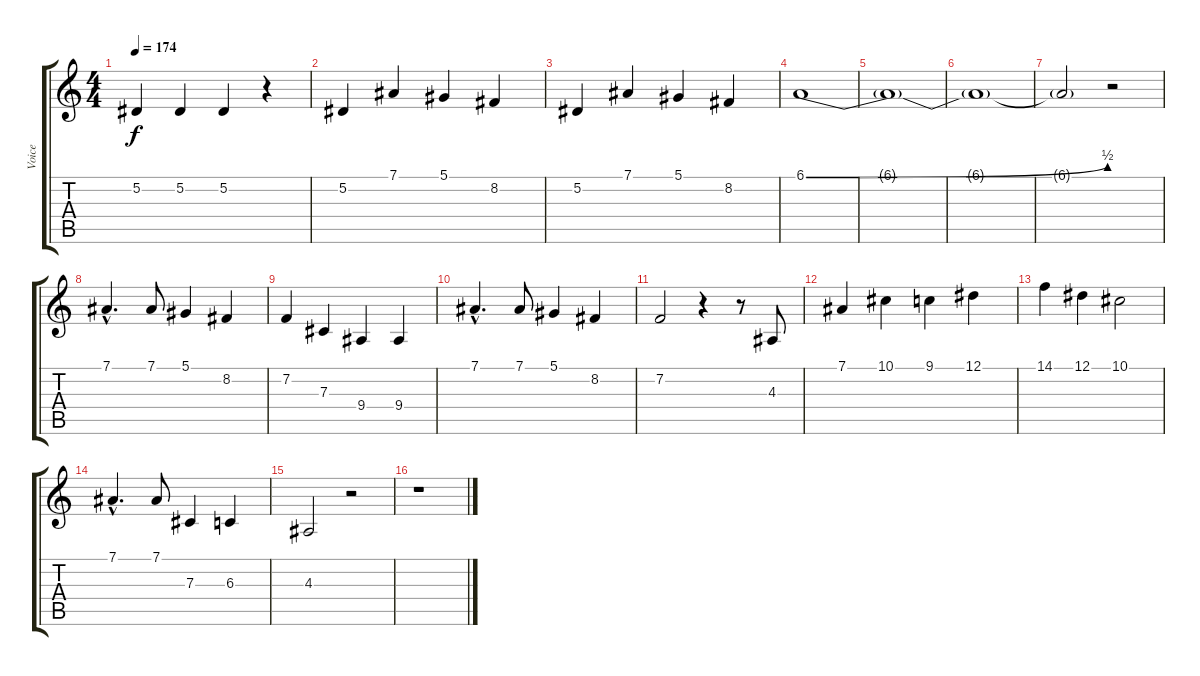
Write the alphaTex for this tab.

\track ("Voice" "Voice") {instrument trumpet}
\staff {score tabs}
\tuning (Eb4 Bb3 Gb3 Db3 Ab2 Eb2) {hide}
\ts (4 4)
\tempo 174
\clef g2
\ks c
5.2.4{dy f} 5.2.4 5.2.4 r.4 |
5.2.4 7.1.4 5.1.4 8.2.4 |
5.2.4 7.1.4 5.1.4 8.2.4 |
6.1{be (bend 0 0 60 2)}.1 |
6.1{t}.1 |
6.1{t}.1 |
6.1{t}.2 r.2 |
7.1{hac}.4{d} 7.1.8 5.1.4 8.2.4 |
7.2.4 7.3.4 9.4.4 9.4.4 |
7.1{hac}.4{d} 7.1.8 5.1.4 8.2.4 |
7.2.2 r.4 r.8 4.3.8 |
7.1.4 10.1.4 9.1.4 12.1.4 |
14.1.4 12.1.4 10.1.2 |
7.1{hac}.4{d} 7.1.8 7.3.4 6.3.4 |
4.3.2 r.2 |
r.1
